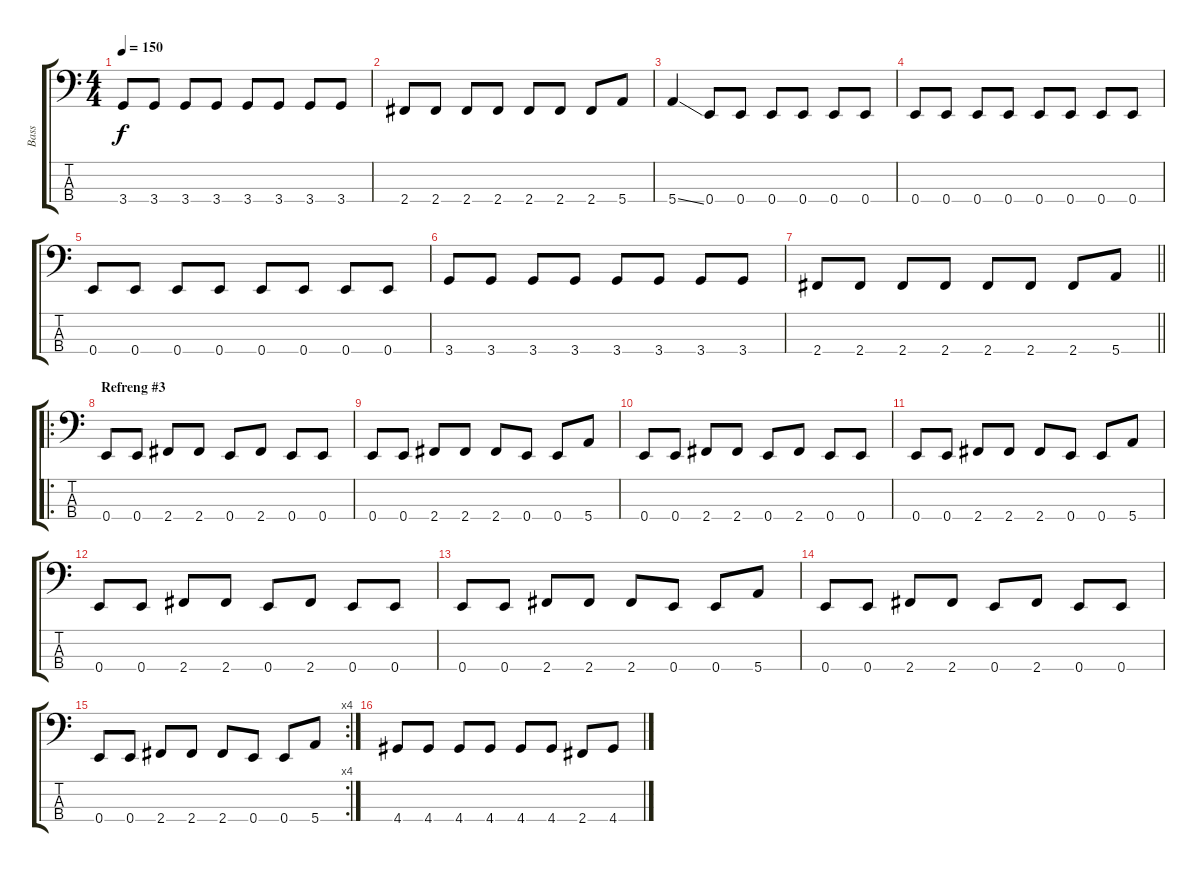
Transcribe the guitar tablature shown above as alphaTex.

\track ("Bass" "Bass") {instrument electricbassfinger}
\staff {score tabs}
\tuning (G2 D2 A1 E1) {hide}
\ts (4 4)
\tempo 150
\clef f4
\ks c
3.4.8{dy f} 3.4.8 3.4.8 3.4.8 3.4.8 3.4.8 3.4.8 3.4.8 |
2.4.8 2.4.8 2.4.8 2.4.8 2.4.8 2.4.8 2.4.8 5.4.8 |
5.4{ss}.4 0.4.8 0.4.8 0.4.8 0.4.8 0.4.8 0.4.8 |
0.4.8 0.4.8 0.4.8 0.4.8 0.4.8 0.4.8 0.4.8 0.4.8 |
0.4.8 0.4.8 0.4.8 0.4.8 0.4.8 0.4.8 0.4.8 0.4.8 |
3.4.8 3.4.8 3.4.8 3.4.8 3.4.8 3.4.8 3.4.8 3.4.8 |
\barLineRight lightlight
2.4.8 2.4.8 2.4.8 2.4.8 2.4.8 2.4.8 2.4.8 5.4.8 |
\ro
\section ("" "Refreng #3")
0.4.8 0.4.8 2.4.8 2.4.8 0.4.8 2.4.8 0.4.8 0.4.8 |
0.4.8 0.4.8 2.4.8 2.4.8 2.4.8 0.4.8 0.4.8 5.4.8 |
0.4.8 0.4.8 2.4.8 2.4.8 0.4.8 2.4.8 0.4.8 0.4.8 |
0.4.8 0.4.8 2.4.8 2.4.8 2.4.8 0.4.8 0.4.8 5.4.8 |
0.4.8 0.4.8 2.4.8 2.4.8 0.4.8 2.4.8 0.4.8 0.4.8 |
0.4.8 0.4.8 2.4.8 2.4.8 2.4.8 0.4.8 0.4.8 5.4.8 |
0.4.8 0.4.8 2.4.8 2.4.8 0.4.8 2.4.8 0.4.8 0.4.8 |
\rc 4
0.4.8 0.4.8 2.4.8 2.4.8 2.4.8 0.4.8 0.4.8 5.4.8 |
4.4.8 4.4.8 4.4.8 4.4.8 4.4.8 4.4.8 2.4.8 4.4.8
